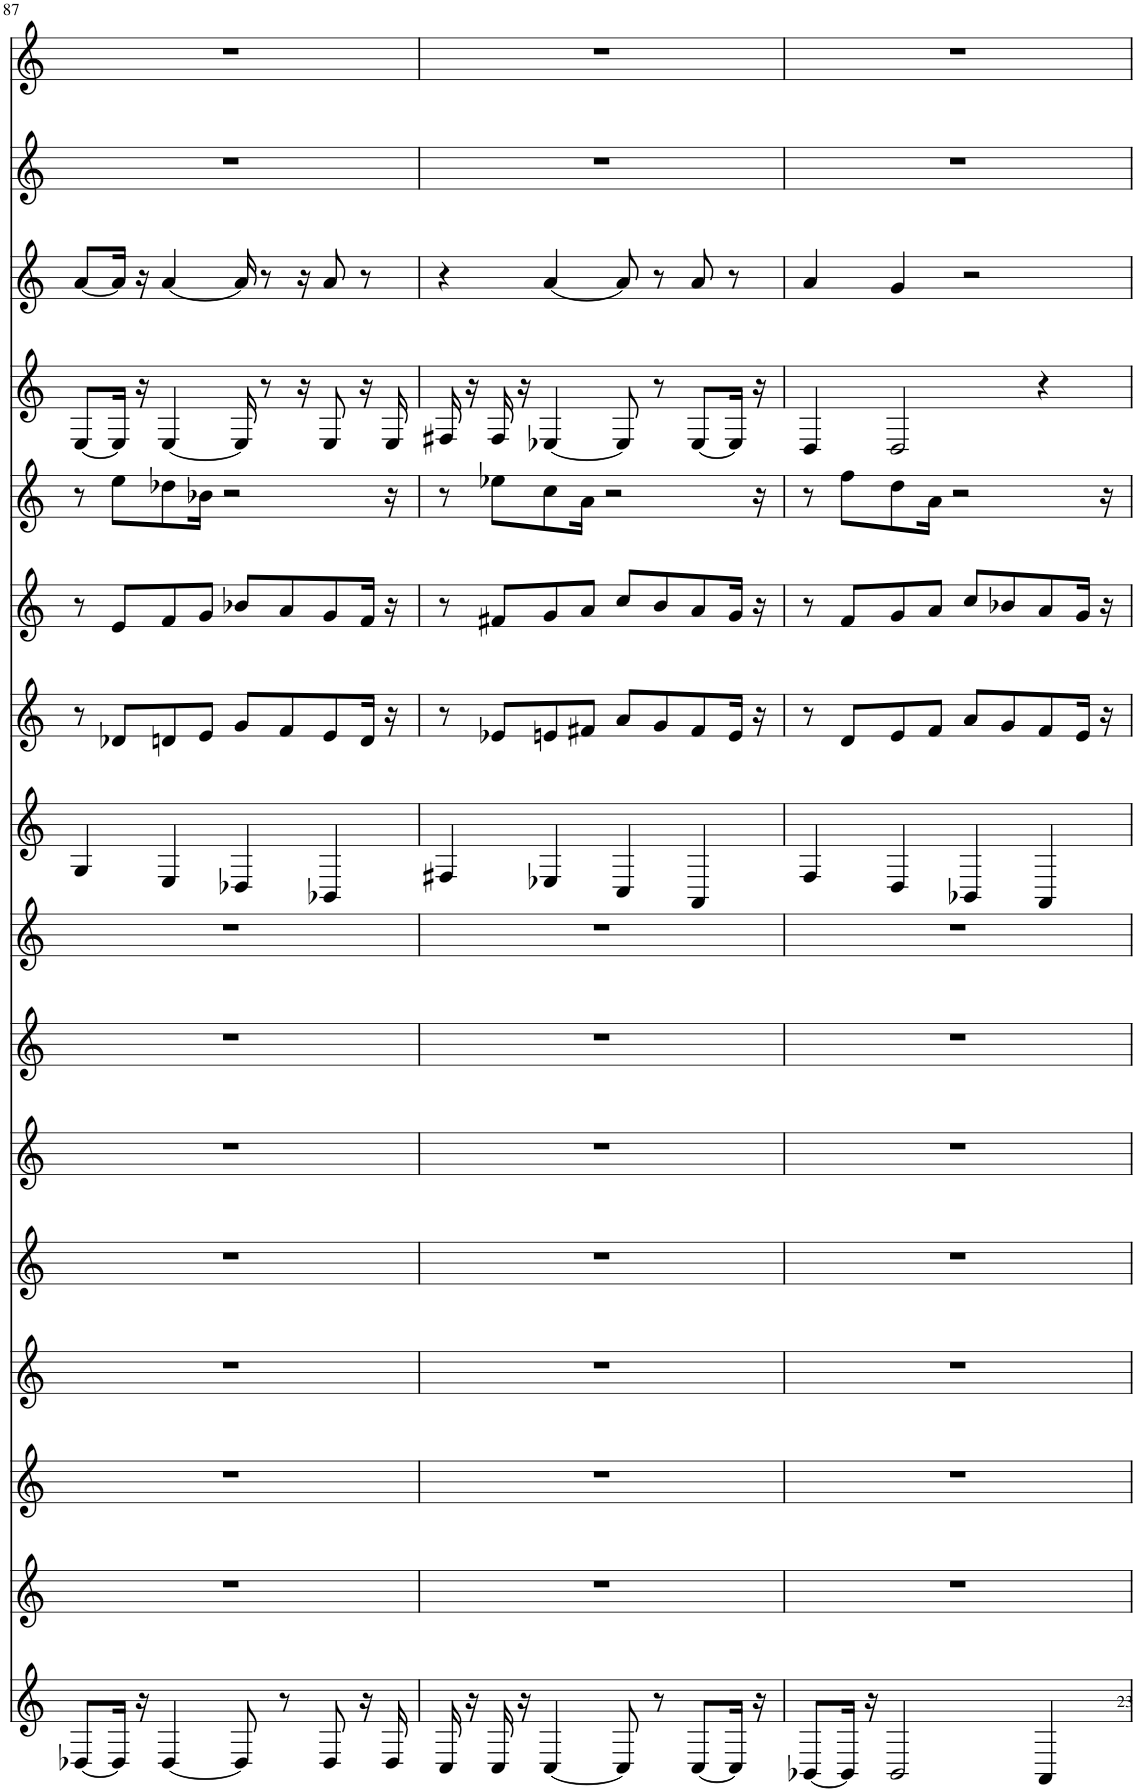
**kern	**kern	**kern	**kern	**kern	**kern	**kern	**kern	**kern	**kern	**kern	**kern	**kern	**kern	**kern	**kern
*part16	*part15	*part14	*part13	*part12	*part11	*part10	*part9	*part8	*part7	*part6	*part5	*part4	*part3	*part2	*part1
*staff16	*staff15	*staff14	*staff13	*staff12	*staff11	*staff10	*staff9	*staff8	*staff7	*staff6	*staff5	*staff4	*staff3	*staff2	*staff1
*I"posaune	*I"horn 2	*I"horn 1	*I"fluegel	*I"fagott	*I"clarin	*I"oboe	*I"floete	*I"baesser	*I"chelli	*I"bratschen	*I"geigen	*I"bass	*I"tenor	*I"alt	*I"sopran
*	*	*	*	*	*	*	*	*	*	*	*	*I'B	*I'T	*I'A	*I'S
!!LO:PB:g=z
*clefG2	*clefG2	*clefG2	*clefG2	*clefG2	*clefG2	*clefG2	*clefG2	*clefG2	*clefG2	*clefG2	*clefG2	*clefG2	*clefG2	*clefG2	*clefG2
*	*	*	*Trd7c12	*	*	*	*	*	*	*Trd12c21	*Trd8c14	*	*	*	*
*k[]	*k[]	*k[]	*k[]	*k[]	*k[]	*k[]	*k[]	*k[]	*k[]	*k[]	*k[]	*k[]	*k[]	*k[]	*k[]
*M4/4	*M4/4	*M4/4	*M4/4	*M4/4	*M4/4	*M4/4	*M4/4	*M4/4	*M4/4	*M4/4	*M4/4	*M4/4	*M4/4	*M4/4	*M4/4
=87	=87	=87	=87	=87	=87	=87	=87	=87	=87	=87	=87	=87	=87	=87	=87
[8D-X/L	1r	1r	1r	1r	1r	1r	1r	4G/	8r	8r	8r	[8E/L	[8a/L	1r	1r
16D-/Jk]	.	.	.	.	.	.	.	.	8d-X/L	8e/L	8ee\L	16E/Jk]	16a/Jk]	.	.
16r	.	.	.	.	.	.	.	.	.	.	.	16r	16r	.	.
[4D-/	.	.	.	.	.	.	.	4E/	8dn/	8f/	8dd-X\	[4E/	[4a/	.	.
.	.	.	.	.	.	.	.	.	8e/J	8g/J	16b-X\Jk	.	.	.	.
.	.	.	.	.	.	.	.	.	.	.	2r	.	.	.	.
8D-/]	.	.	.	.	.	.	.	4D-X/	8g/L	8b-X/L	.	16E/]	16a/]	.	.
.	.	.	.	.	.	.	.	.	.	.	.	8r	8r	.	.
8r	.	.	.	.	.	.	.	.	8f/	8a/	.	.	.	.	.
.	.	.	.	.	.	.	.	.	.	.	.	16r	16r	.	.
8D-/	.	.	.	.	.	.	.	4BB-X/	8e/	8g/	.	8E/	8a/	.	.
16r	.	.	.	.	.	.	.	.	16d/Jk	16f/Jk	.	16r	8r	.	.
16D-/	.	.	.	.	.	.	.	.	16r	16r	16r	16E/	.	.	.
=88	=88	=88	=88	=88	=88	=88	=88	=88	=88	=88	=88	=88	=88	=88	=88
16C/	1r	1r	1r	1r	1r	1r	1r	4F#X/	8r	8r	8r	16F#X/	4r	1r	1r
16r	.	.	.	.	.	.	.	.	.	.	.	16r	.	.	.
16C/	.	.	.	.	.	.	.	.	8e-X/L	8f#X/L	8ee-X\L	16F#/	.	.	.
16r	.	.	.	.	.	.	.	.	.	.	.	16r	.	.	.
[4C/	.	.	.	.	.	.	.	4E-X/	8en/	8g/	8cc\	[4E-X/	[4a/	.	.
.	.	.	.	.	.	.	.	.	8f#X/J	8a/J	16a\Jk	.	.	.	.
.	.	.	.	.	.	.	.	.	.	.	2r	.	.	.	.
8C/]	.	.	.	.	.	.	.	4C/	8a/L	8cc/L	.	8E-/]	8a/]	.	.
8r	.	.	.	.	.	.	.	.	8g/	8b/	.	8r	8r	.	.
[8C/L	.	.	.	.	.	.	.	4AA/	8f#/	8a/	.	[8E-/L	8a/	.	.
16C/Jk]	.	.	.	.	.	.	.	.	16e/Jk	16g/Jk	.	16E-/Jk]	8r	.	.
16r	.	.	.	.	.	.	.	.	16r	16r	16r	16r	.	.	.
=89	=89	=89	=89	=89	=89	=89	=89	=89	=89	=89	=89	=89	=89	=89	=89
[8BB-X/L	1r	1r	1r	1r	1r	1r	1r	4F/	8r	8r	8r	4D/	4a/	1r	1r
16BB-/Jk]	.	.	.	.	.	.	.	.	8d/L	8f/L	8ff\L	.	.	.	.
16r	.	.	.	.	.	.	.	.	.	.	.	.	.	.	.
2BB-/	.	.	.	.	.	.	.	4D/	8e/	8g/	8dd\	2D/	4g/	.	.
.	.	.	.	.	.	.	.	.	8f/J	8a/J	16a\Jk	.	.	.	.
.	.	.	.	.	.	.	.	.	.	.	2r	.	.	.	.
.	.	.	.	.	.	.	.	4BB-X/	8a/L	8cc/L	.	.	2r	.	.
.	.	.	.	.	.	.	.	.	8g/	8b-X/	.	.	.	.	.
4AA/	.	.	.	.	.	.	.	4AA/	8f/	8a/	.	4r	.	.	.
.	.	.	.	.	.	.	.	.	16e/Jk	16g/Jk	.	.	.	.	.
.	.	.	.	.	.	.	.	.	16r	16r	16r	.	.	.	.
=	=	=	=	=	=	=	=	=	=	=	=	=	=	=	=
*-	*-	*-	*-	*-	*-	*-	*-	*-	*-	*-	*-	*-	*-	*-	*-
